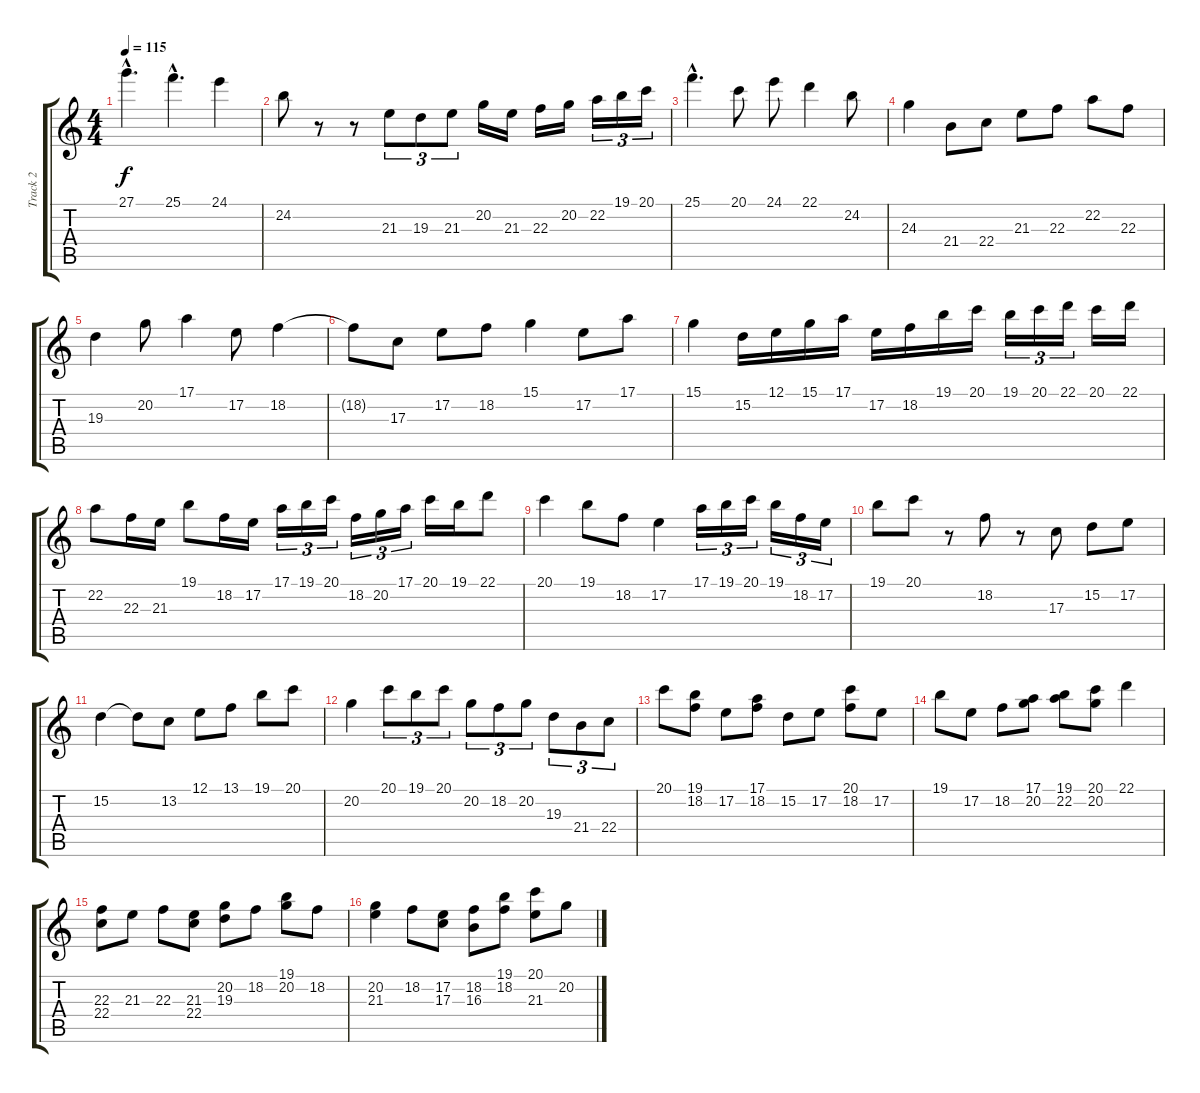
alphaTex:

\track ("Track 2" "Track 2") {instrument acousticgrandpiano}
\staff {score tabs}
\tuning (E4 B3 G3 D3 A2 E2) {hide}
\ts (4 4)
\tempo 115
\clef g2
\ks c
27.1{hac}.4{d dy f} 25.1{hac}.4{d} 24.1.4 |
24.2.8 r.8 r.8 21.3.8{tu (3 2)} 19.3.8{tu (3 2)} 21.3.8{tu (3 2)} 20.2.16 21.3.16 22.3.16 20.2.16 22.2.16{tu (3 2)} 19.1.16{tu (3 2)} 20.1.16{tu (3 2)} |
25.1{hac}.4{d} 20.1.8 24.1.8 22.1.4 24.2.8 |
24.3.4 21.4.8 22.4.8 21.3.8 22.3.8 22.2.8 22.3.8 |
19.3.4 20.2.8 17.1.4 17.2.8 18.2.4 |
18.2{t}.8 17.3.8 17.2.8 18.2.8 15.1.4 17.2.8 17.1.8 |
15.1.4 15.2.16 12.1.16 15.1.16 17.1.16 17.2.16 18.2.16 19.1.16 20.1.16 19.1.16{tu (3 2)} 20.1.16{tu (3 2)} 22.1.16{tu (3 2)} 20.1.16 22.1.16 |
22.2.8 22.3.16 21.3.16 19.1.8 18.2.16 17.2.16 17.1.16{tu (3 2)} 19.1.16{tu (3 2)} 20.1.16{tu (3 2)} 18.2.16{tu (3 2)} 20.2.16{tu (3 2)} 17.1.16{tu (3 2)} 20.1.16 19.1.16 22.1.8 |
20.1.4 19.1.8 18.2.8 17.2.4 17.1.16{tu (3 2)} 19.1.16{tu (3 2)} 20.1.16{tu (3 2)} 19.1.16{tu (3 2)} 18.2.16{tu (3 2)} 17.2.16{tu (3 2)} |
19.1.8 20.1.8 r.8 18.2.8 r.8 17.3.8 15.2.8 17.2.8 |
15.2.4 15.2{t}.8 13.2.8 12.1.8 13.1.8 19.1.8 20.1.8 |
20.2.4 20.1.8{tu (3 2)} 19.1.8{tu (3 2)} 20.1.8{tu (3 2)} 20.2.8{tu (3 2)} 18.2.8{tu (3 2)} 20.2.8{tu (3 2)} 19.3.8{tu (3 2)} 21.4.8{tu (3 2)} 22.4.8{tu (3 2)} |
20.1.8 (19.1 18.2).8 17.2.8 (17.1 18.2).8 15.2.8 17.2.8 (20.1 18.2).8 17.2.8 |
19.1.8 17.2.8 18.2.8 (17.1 20.2).8 (19.1 22.2).8 (20.1 20.2).8 22.1.4 |
(22.3 22.4).8 21.3.8 22.3.8 (21.3 22.4).8 (20.2 19.3).8 18.2.8 (19.1 20.2).8 18.2.8 |
(20.2 21.3).4 18.2.8 (17.2 17.3).8 (18.2 16.3).8 (19.1 18.2).8 (20.1 21.3).8 20.2.8
